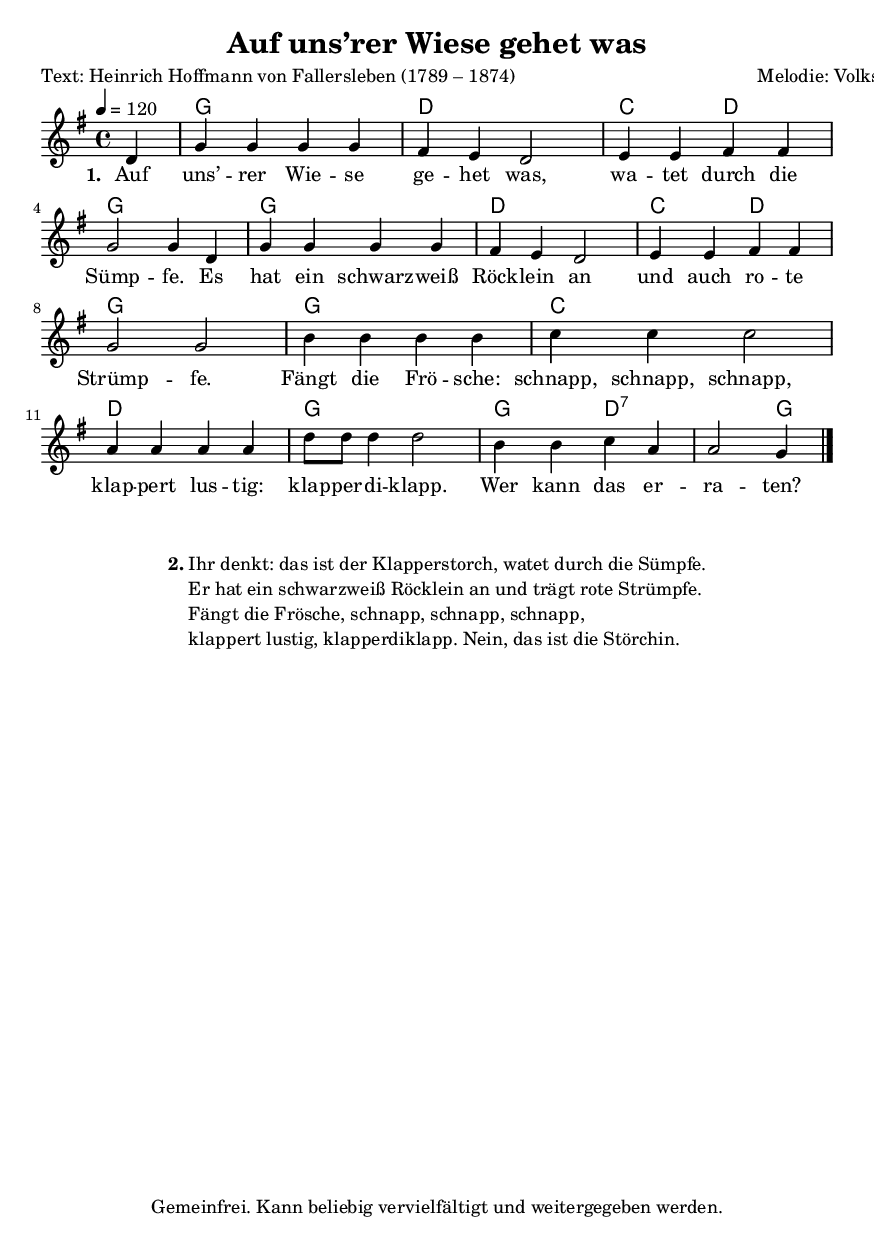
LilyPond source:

\version "2.12.2"

\include "default.ly"

\header {
  title = "Auf uns’rer Wiese gehet was"
  poet = "Text: Heinrich Hoffmann von Fallersleben (1789 – 1874)"
  composer = "Melodie: Volkslied"
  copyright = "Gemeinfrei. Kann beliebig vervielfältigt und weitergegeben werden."
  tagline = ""
}

#(set-global-staff-size 16)

melodie = \relative c' {
  \partial 4
  d4 |
    g g g g      | % 1
    fis e d2      | % 2
    e4 e fis fis  \break    | % 3
    g2 g4 d4	| % 4
    g g g g      | % 5
    fis e d2      | % 6
    e4 e fis fis  \break    | % 7
    g2 g	| % 8
    b4 b b b      | % 9
    c c c2  | % 10
    a4 a a a      | %11
    d8 d d4 d2       | % 12
    b4 b c a      | % 13
    a2 g4 \bar "|."
}

\addlyrics
  {
    \set stanza = " 1. "
    Auf uns’ -- rer Wie -- se  ge -- het  was,
    wa -- tet  durch die Sümp -- fe.
    Es hat ein schwarz -- weiß  Röck -- lein  an
    und auch ro -- te  Strümp -- fe.
    Fängt die Frö -- sche:  schnapp, schnapp, schnapp,
    klap -- pert  lus -- tig:  klap -- per -- di -- klapp.
    Wer kann das er -- ra -- ten?
  }


akkorde = \chordmode {
  s4
  g1 d1 c2 d2 g1 g1 d1 c2 d2 g1 g1 c1 d1 g1 g2 d1:7 g4
}%%end of chordlist


\score {
  <<
    \new ChordNames { \akkorde }
    \new Voice = "Lied" {
      \autoBeamOff
      \clef treble
      \key g \major
      \tempo 4 = 120
      \time 4/4
      \melodie
    }
  >>
 \layout {}
 \midi {}
}

\markup {
  \fill-line {
    \column {
      \hspace #1.0
      \line {
        \upright \bold "2." \column {
          "Ihr denkt: das ist der Klapperstorch, watet durch die Sümpfe."
          "Er hat ein schwarzweiß Röcklein an und trägt rote Strümpfe."
          "Fängt die Frösche, schnapp, schnapp, schnapp,"
          "klappert lustig, klapperdiklapp. Nein, das ist die Störchin."
        }
      }
    }
  }
}
